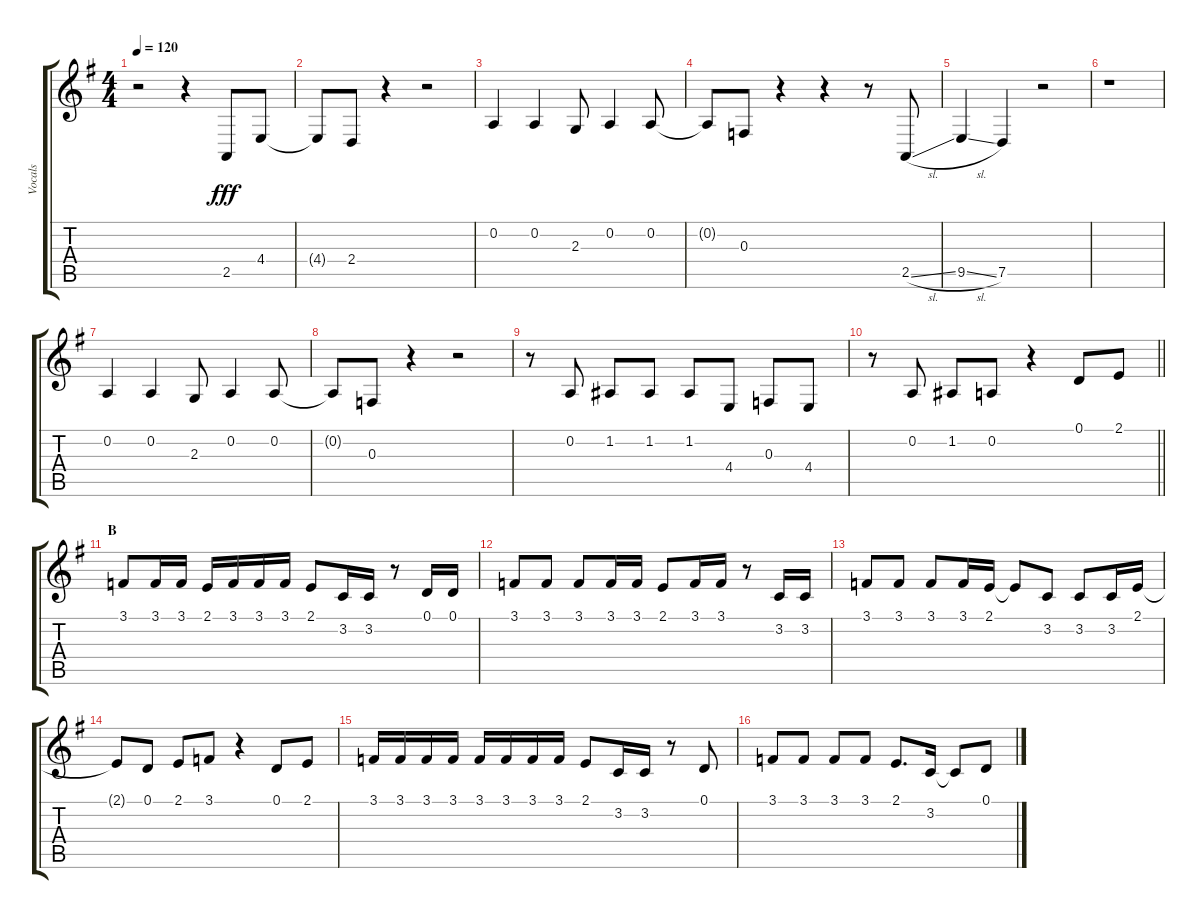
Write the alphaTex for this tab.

\track ("Vocals" "Vocals") {instrument voiceoohs}
\staff {score tabs}
\tuning (D4 A3 F3 C3 G2 D2) {hide}
\ts (4 4)
\tempo 120
\clef g2
\ks g
r.2{dy fff} r.4 2.5.8 4.4.8 |
4.4{t}.8 2.4.8 r.4 r.2 |
0.2.4 0.2.4 2.3.8 0.2.4 0.2.8 |
0.2{t}.8 0.3.8 r.4 r.4 r.8 2.5{sl}.8 |
9.5{sl}.4 7.5.4 r.2 |
r.1 |
0.2.4 0.2.4 2.3.8 0.2.4 0.2.8 |
0.2{t}.8 0.3.8 r.4 r.2 |
r.8 0.2.8 1.2.8 1.2.8 1.2.8 4.4.8 0.3.8 4.4.8 |
\barLineRight lightlight
r.8 0.2.8 1.2.8 0.2.8 r.4 0.1.8 2.1.8 |
\section ("" "B")
3.1.8 3.1.16 3.1.16 2.1.16 3.1.16 3.1.16 3.1.16 2.1.8 3.2.16 3.2.16 r.8 0.1.16 0.1.16 |
3.1.8 3.1.8 3.1.8 3.1.16 3.1.16 2.1.8 3.1.16 3.1.16 r.8 3.2.16 3.2.16 |
3.1.8 3.1.8 3.1.8 3.1.16 2.1.16 2.1{t}.8 3.2.8 3.2.8 3.2.16 2.1.16 |
2.1{t}.8 0.1.8 2.1.8 3.1.8 r.4 0.1.8 2.1.8 |
3.1.16 3.1.16 3.1.16 3.1.16 3.1.16 3.1.16 3.1.16 3.1.16 2.1.8 3.2.16 3.2.16 r.8 0.1.8 |
3.1.8 3.1.8 3.1.8 3.1.8 2.1.8{d} 3.2.16 3.2{t}.8 0.1.8
